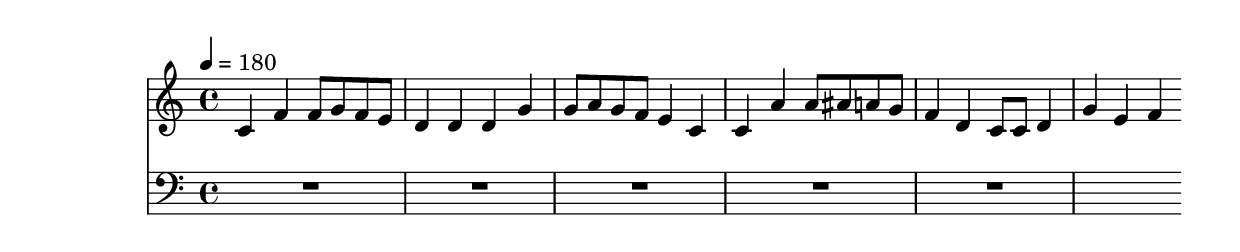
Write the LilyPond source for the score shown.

trebleNotes = {
	\tempo 4 = 180
	\time 4/4
	\clef treble
	c'4 f'4 f'8 g'8 f'8 e'8 d'4 d'4 d'4 g'4 g'8 a'8 g'8 f'8 e'4 c'4 c'4 a'4 a'8 ais'8 a'8 g'8 f'4 d'4 c'8 c'8 d'4 g'4 e'4 f'4 
}
bassNotes = {
	\clef bass
	R4 R4 R8 R8 R8 R8 R4 R4 R4 R4 R8 R8 R8 R8 R4 R4 R4 R4 R8 R8 R8 R8 R4 R4 R8 R8 R4 R4 R4 R4 
}
<<
	\new Staff \trebleNotes
	\new Staff \bassNotes
>>